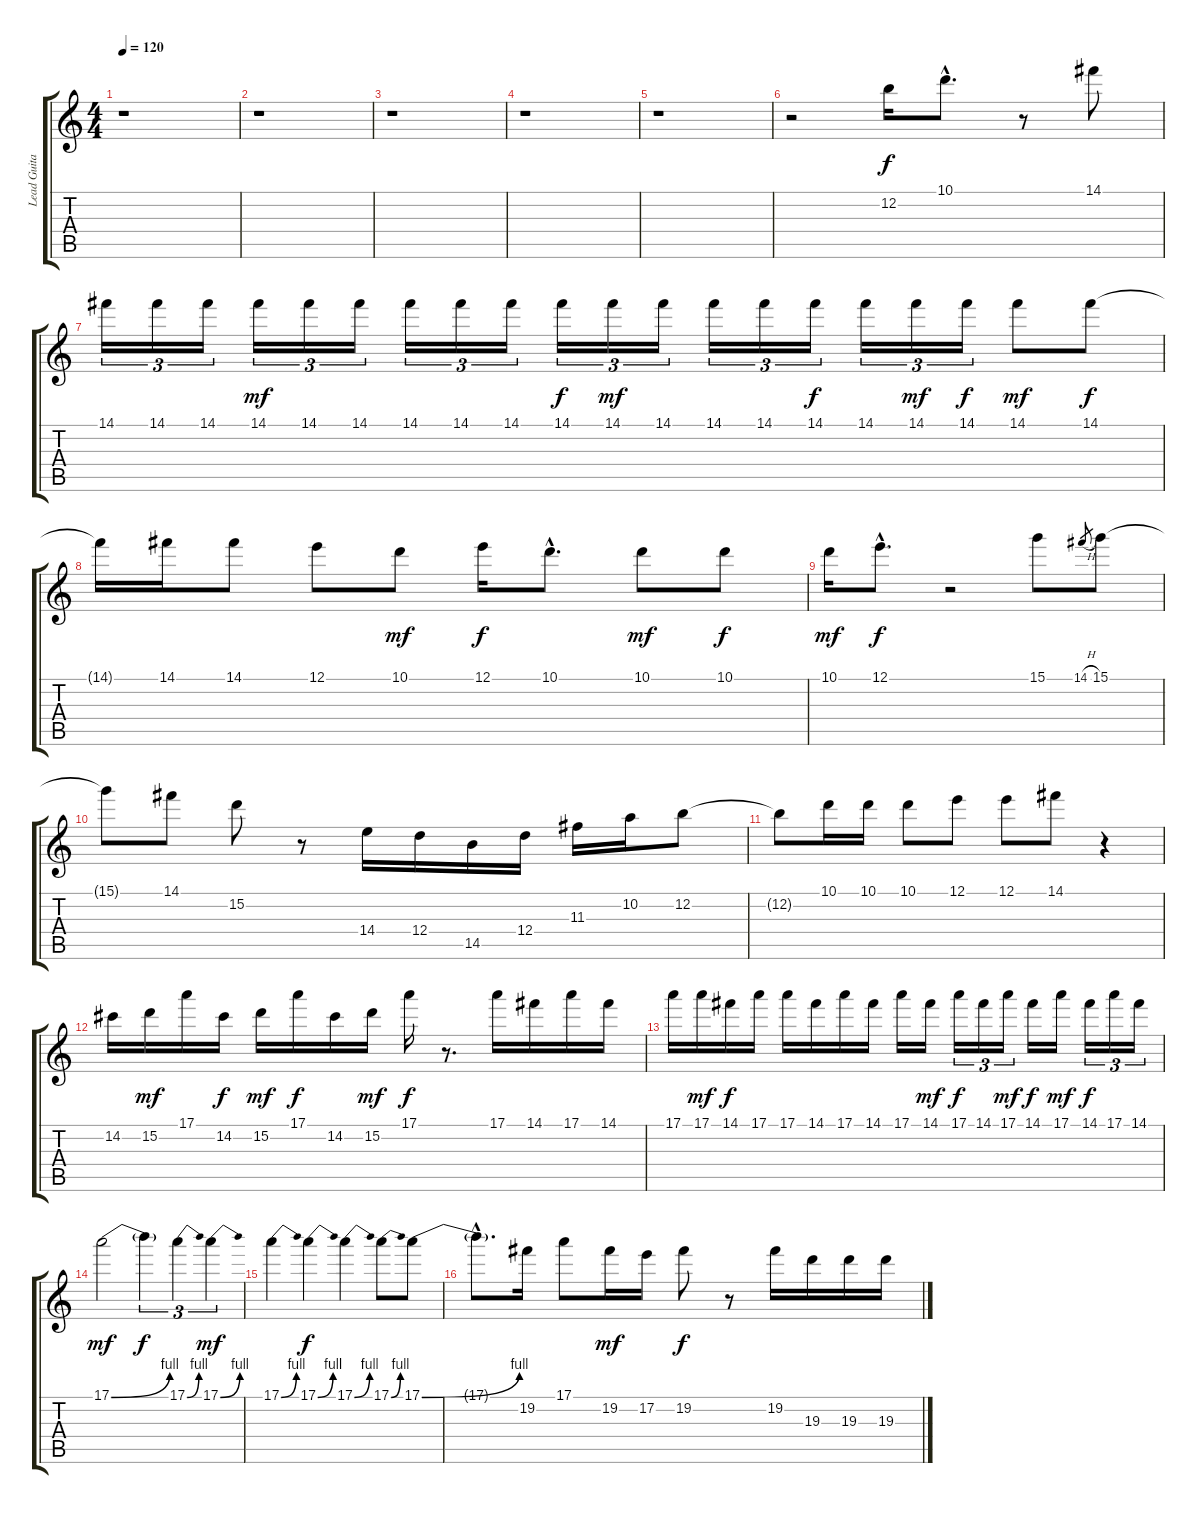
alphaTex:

\track ("Lead Guitar" "Lead Guita") {instrument overdrivenguitar}
\staff {score tabs}
\tuning (E4 B3 G3 D3 A2 E2) {hide}
\ts (4 4)
\tempo 120
\clef g2
\ks c
r.1{dy mf} |
r.1 |
r.1 |
r.1 |
r.1 |
r.2 12.2.16{dy f} 10.1{hac}.8{d} r.8 14.1.8 |
14.1.16{tu (3 2)} 14.1.16{tu (3 2)} 14.1.16{tu (3 2)} 14.1.16{tu (3 2) dy mf} 14.1.16{tu (3 2)} 14.1.16{tu (3 2)} 14.1.16{tu (3 2)} 14.1.16{tu (3 2)} 14.1.16{tu (3 2)} 14.1.16{tu (3 2) dy f} 14.1.16{tu (3 2) dy mf} 14.1.16{tu (3 2)} 14.1.16{tu (3 2)} 14.1.16{tu (3 2)} 14.1.16{tu (3 2) dy f} 14.1.16{tu (3 2)} 14.1.16{tu (3 2) dy mf} 14.1.16{tu (3 2) dy f} 14.1.8{dy mf} 14.1.8{dy f} |
14.1{t}.16 14.1.16 14.1.8 12.1.8 10.1.8{dy mf} 12.1.16{dy f} 10.1{hac}.8{d} 10.1.8{dy mf} 10.1.8{dy f} |
10.1.16{dy mf} 12.1{hac}.8{d dy f} r.2 15.1.8 14.1{h}.8{gr} 15.1.8 |
15.1{t}.8 14.1.8 15.2.8 r.8 14.4.16 12.4.16 14.5.16 12.4.16 11.3.16 10.2.16 12.2.8 |
12.2{t}.8 10.1.16 10.1.16 10.1.8 12.1.8 12.1.8 14.1.8 r.4 |
14.2.16 15.2.16{dy mf} 17.1.16 14.2.16{dy f} 15.2.16{dy mf} 17.1.16{dy f} 14.2.16 15.2.16{dy mf} 17.1.16{dy f} r.8{d} 17.1.16 14.1.16 17.1.16 14.1.16 |
17.1.16 17.1.16{dy mf} 14.1.16{dy f} 17.1.16 17.1.16 14.1.16 17.1.16 14.1.16 17.1.16 14.1.16{dy mf} 17.1.16{tu (3 2) dy f} 14.1.16{tu (3 2)} 17.1.16{tu (3 2) dy mf} 14.1.16{dy f} 17.1.16{dy mf} 14.1.16{tu (3 2) dy f} 17.1.16{tu (3 2)} 14.1.16{tu (3 2)} |
17.1{be (bend 0 0 60 4)}.2{dy mf} 17.1{t}.4{tu (3 2) dy f} 17.1{be (bend 0 0 60 4)}.4{tu (3 2)} 17.1{be (bend 0 0 60 4)}.4{tu (3 2) dy mf} |
17.1{be (bend 0 0 60 4)}.4 17.1{be (bend 0 0 60 4)}.4{dy f} 17.1{be (bend 0 0 60 4)}.4 17.1{be (bend 0 0 60 4)}.8 17.1{be (bend 0 0 60 4)}.8 |
17.1{hac t}.8{d} 19.2.16 17.1.8 19.2.16{dy mf} 17.2.16 19.2.8{dy f} r.8 19.2.16 19.3.16 19.3.16 19.3.16
